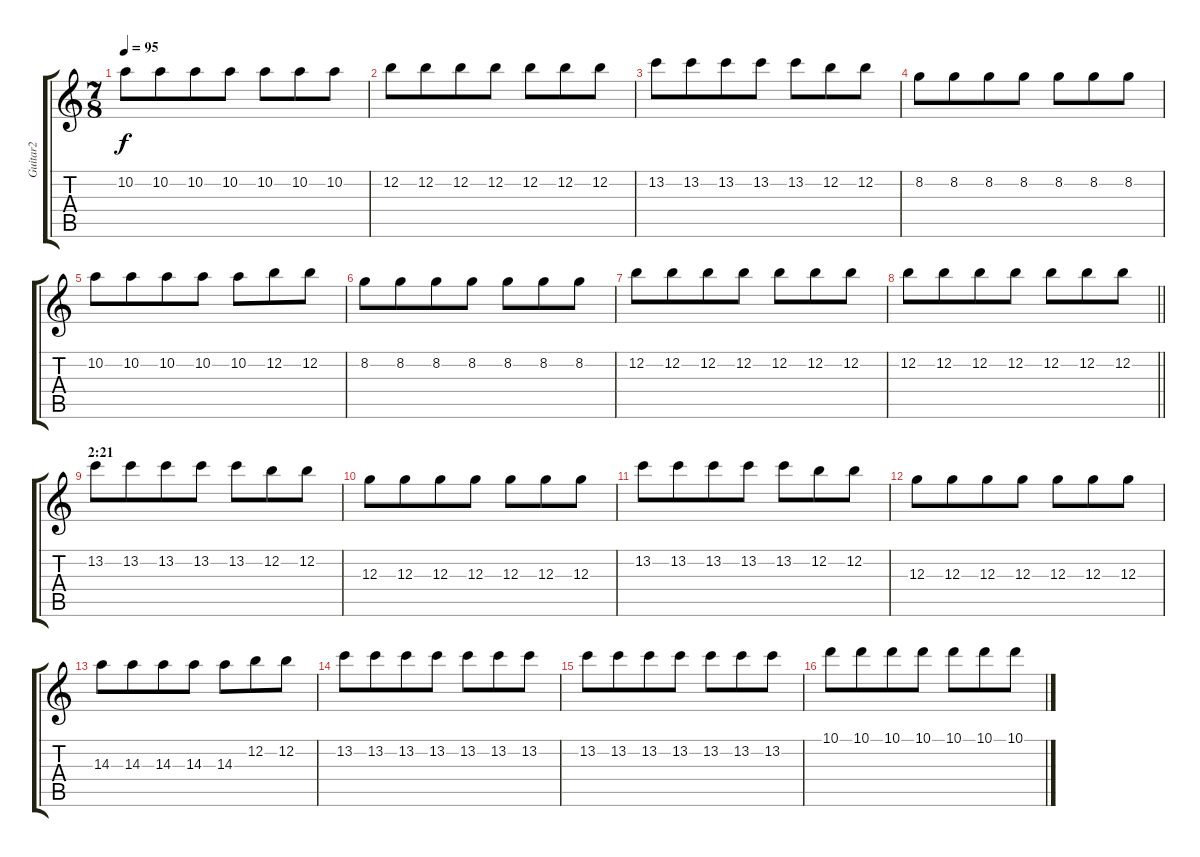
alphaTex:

\track ("Guitar2" "Guitar2") {instrument overdrivenguitar}
\staff {score tabs}
\tuning (E4 B3 G3 D3 A2 E2) {hide}
\ts (7 8)
\tempo 95
\clef g2
\ks c
10.2.8{dy f} 10.2.8 10.2.8 10.2.8 10.2.8 10.2.8 10.2.8 |
12.2.8 12.2.8 12.2.8 12.2.8 12.2.8 12.2.8 12.2.8 |
13.2.8 13.2.8 13.2.8 13.2.8 13.2.8 12.2.8 12.2.8 |
8.2.8 8.2.8 8.2.8 8.2.8 8.2.8 8.2.8 8.2.8 |
10.2.8 10.2.8 10.2.8 10.2.8 10.2.8 12.2.8 12.2.8 |
8.2.8 8.2.8 8.2.8 8.2.8 8.2.8 8.2.8 8.2.8 |
12.2.8 12.2.8 12.2.8 12.2.8 12.2.8 12.2.8 12.2.8 |
\barLineRight lightlight
12.2.8 12.2.8 12.2.8 12.2.8 12.2.8 12.2.8 12.2.8 |
\section ("" "2:21")
13.2.8 13.2.8 13.2.8 13.2.8 13.2.8 12.2.8 12.2.8 |
12.3.8 12.3.8 12.3.8 12.3.8 12.3.8 12.3.8 12.3.8 |
13.2.8 13.2.8 13.2.8 13.2.8 13.2.8 12.2.8 12.2.8 |
12.3.8 12.3.8 12.3.8 12.3.8 12.3.8 12.3.8 12.3.8 |
14.3.8 14.3.8 14.3.8 14.3.8 14.3.8 12.2.8 12.2.8 |
13.2.8 13.2.8 13.2.8 13.2.8 13.2.8 13.2.8 13.2.8 |
13.2.8 13.2.8 13.2.8 13.2.8 13.2.8 13.2.8 13.2.8 |
10.1.8 10.1.8 10.1.8 10.1.8 10.1.8 10.1.8 10.1.8
